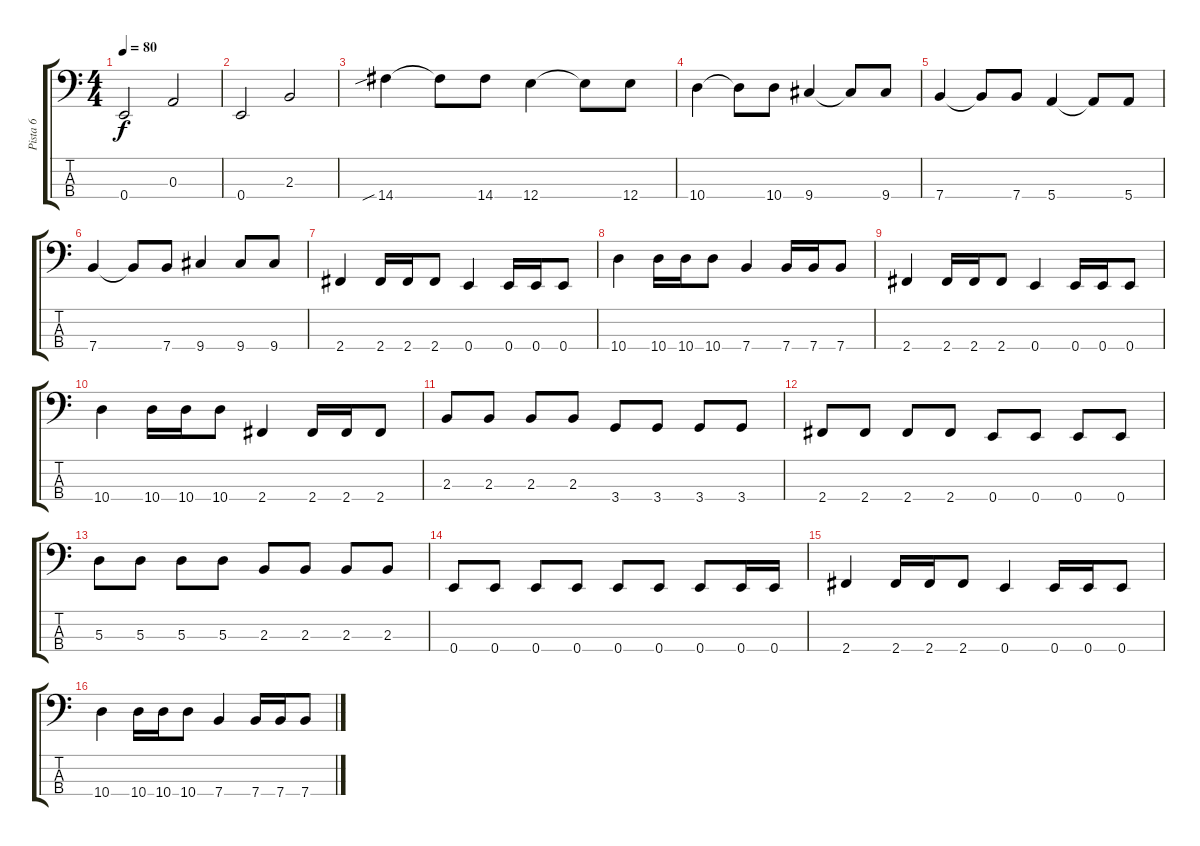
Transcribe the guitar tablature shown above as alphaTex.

\track ("Pista 6" "Pista 6") {instrument electricbassfinger}
\staff {score tabs}
\tuning (G2 D2 A1 E1) {hide}
\ts (4 4)
\tempo 80
\clef f4
\ks c
0.4.2{dy f} 0.3.2 |
0.4.2 2.3.2 |
14.4{sib}.4 14.4{t}.8 14.4.8 12.4.4 12.4{t}.8 12.4.8 |
10.4.4 10.4{t}.8 10.4.8 9.4.4 9.4{t}.8 9.4.8 |
7.4.4 7.4{t}.8 7.4.8 5.4.4 5.4{t}.8 5.4.8 |
7.4.4 7.4{t}.8 7.4.8 9.4.4 9.4.8 9.4.8 |
2.4.4 2.4.16 2.4.16 2.4.8 0.4.4 0.4.16 0.4.16 0.4.8 |
10.4.4 10.4.16 10.4.16 10.4.8 7.4.4 7.4.16 7.4.16 7.4.8 |
2.4.4 2.4.16 2.4.16 2.4.8 0.4.4 0.4.16 0.4.16 0.4.8 |
10.4.4 10.4.16 10.4.16 10.4.8 2.4.4 2.4.16 2.4.16 2.4.8 |
2.3.8 2.3.8 2.3.8 2.3.8 3.4.8 3.4.8 3.4.8 3.4.8 |
2.4.8 2.4.8 2.4.8 2.4.8 0.4.8 0.4.8 0.4.8 0.4.8 |
5.3.8 5.3.8 5.3.8 5.3.8 2.3.8 2.3.8 2.3.8 2.3.8 |
0.4.8 0.4.8 0.4.8 0.4.8 0.4.8 0.4.8 0.4.8 0.4.16 0.4.16 |
2.4.4 2.4.16 2.4.16 2.4.8 0.4.4 0.4.16 0.4.16 0.4.8 |
10.4.4 10.4.16 10.4.16 10.4.8 7.4.4 7.4.16 7.4.16 7.4.8
